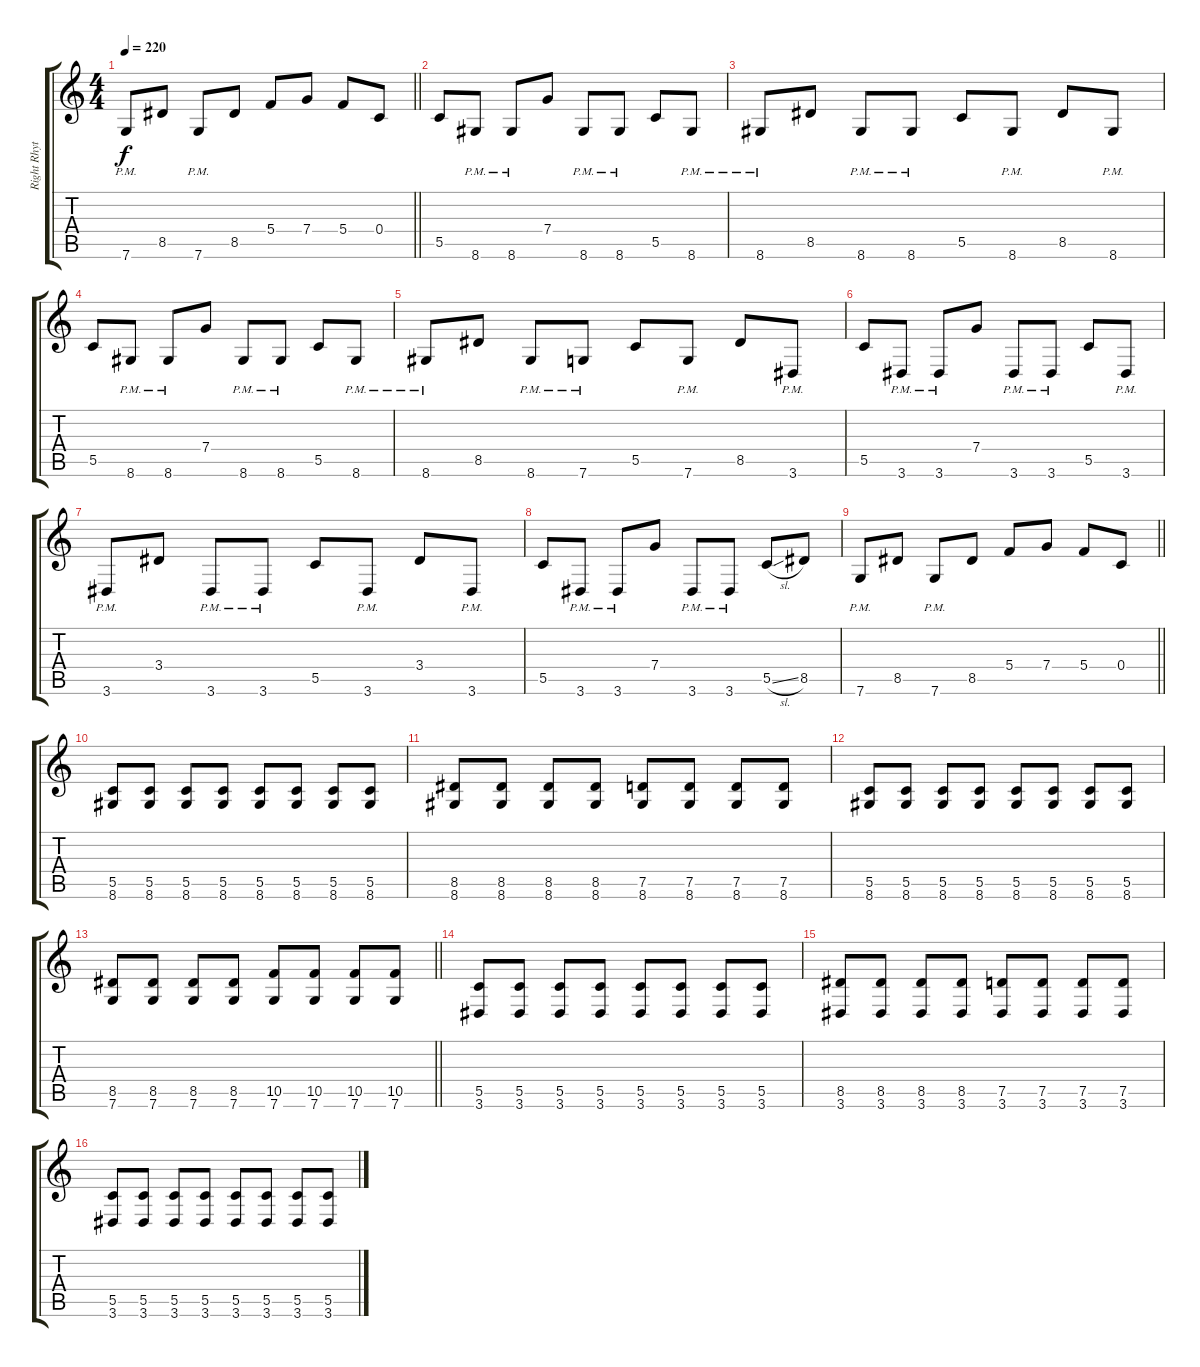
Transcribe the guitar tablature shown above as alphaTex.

\track ("Right Rhythm" "Right Rhyt") {instrument distortionguitar}
\staff {score tabs}
\tuning (D4 A3 F3 C3 G2 C2) {hide}
\ts (4 4)
\tempo 220
\clef g2
\barLineRight lightlight
\ks c
7.6{pm}.8{dy f} 8.5.8 7.6{pm}.8 8.5.8 5.4.8 7.4.8 5.4.8 0.4.8 |
\section ("" "")
5.5.8 8.6{pm}.8 8.6{pm}.8 7.4.8 8.6{pm}.8 8.6{pm}.8 5.5.8 8.6{pm}.8 |
8.6{pm}.8 8.5.8 8.6{pm}.8 8.6{pm}.8 5.5.8 8.6{pm}.8 8.5.8 8.6{pm}.8 |
5.5.8 8.6{pm}.8 8.6{pm}.8 7.4.8 8.6{pm}.8 8.6{pm}.8 5.5.8 8.6{pm}.8 |
8.6{pm}.8 8.5.8 8.6{pm}.8 7.6{pm}.8 5.5.8 7.6{pm}.8 8.5.8 3.6{pm}.8 |
5.5.8 3.6{pm}.8 3.6{pm}.8 7.4.8 3.6{pm}.8 3.6{pm}.8 5.5.8 3.6{pm}.8 |
3.6{pm}.8 3.4.8 3.6{pm}.8 3.6{pm}.8 5.5.8 3.6{pm}.8 3.4.8 3.6{pm}.8 |
5.5.8 3.6{pm}.8 3.6{pm}.8 7.4.8 3.6{pm}.8 3.6{pm}.8 5.5{sl}.8 8.5.8 |
\barLineRight lightlight
7.6{pm}.8 8.5.8 7.6{pm}.8 8.5.8 5.4.8 7.4.8 5.4.8 0.4.8 |
\section ("" "")
(5.5 8.6).8 (5.5 8.6).8 (5.5 8.6).8 (5.5 8.6).8 (5.5 8.6).8 (5.5 8.6).8 (5.5 8.6).8 (5.5 8.6).8 |
(8.5 8.6).8 (8.5 8.6).8 (8.5 8.6).8 (8.5 8.6).8 (7.5 8.6).8 (7.5 8.6).8 (7.5 8.6).8 (7.5 8.6).8 |
(5.5 8.6).8 (5.5 8.6).8 (5.5 8.6).8 (5.5 8.6).8 (5.5 8.6).8 (5.5 8.6).8 (5.5 8.6).8 (5.5 8.6).8 |
\barLineRight lightlight
(8.5 7.6).8 (8.5 7.6).8 (8.5 7.6).8 (8.5 7.6).8 (10.5 7.6).8 (10.5 7.6).8 (10.5 7.6).8 (10.5 7.6).8 |
(5.5 3.6).8 (5.5 3.6).8 (5.5 3.6).8 (5.5 3.6).8 (5.5 3.6).8 (5.5 3.6).8 (5.5 3.6).8 (5.5 3.6).8 |
(8.5 3.6).8 (8.5 3.6).8 (8.5 3.6).8 (8.5 3.6).8 (7.5 3.6).8 (7.5 3.6).8 (7.5 3.6).8 (7.5 3.6).8 |
(5.5 3.6).8 (5.5 3.6).8 (5.5 3.6).8 (5.5 3.6).8 (5.5 3.6).8 (5.5 3.6).8 (5.5 3.6).8 (5.5 3.6).8
